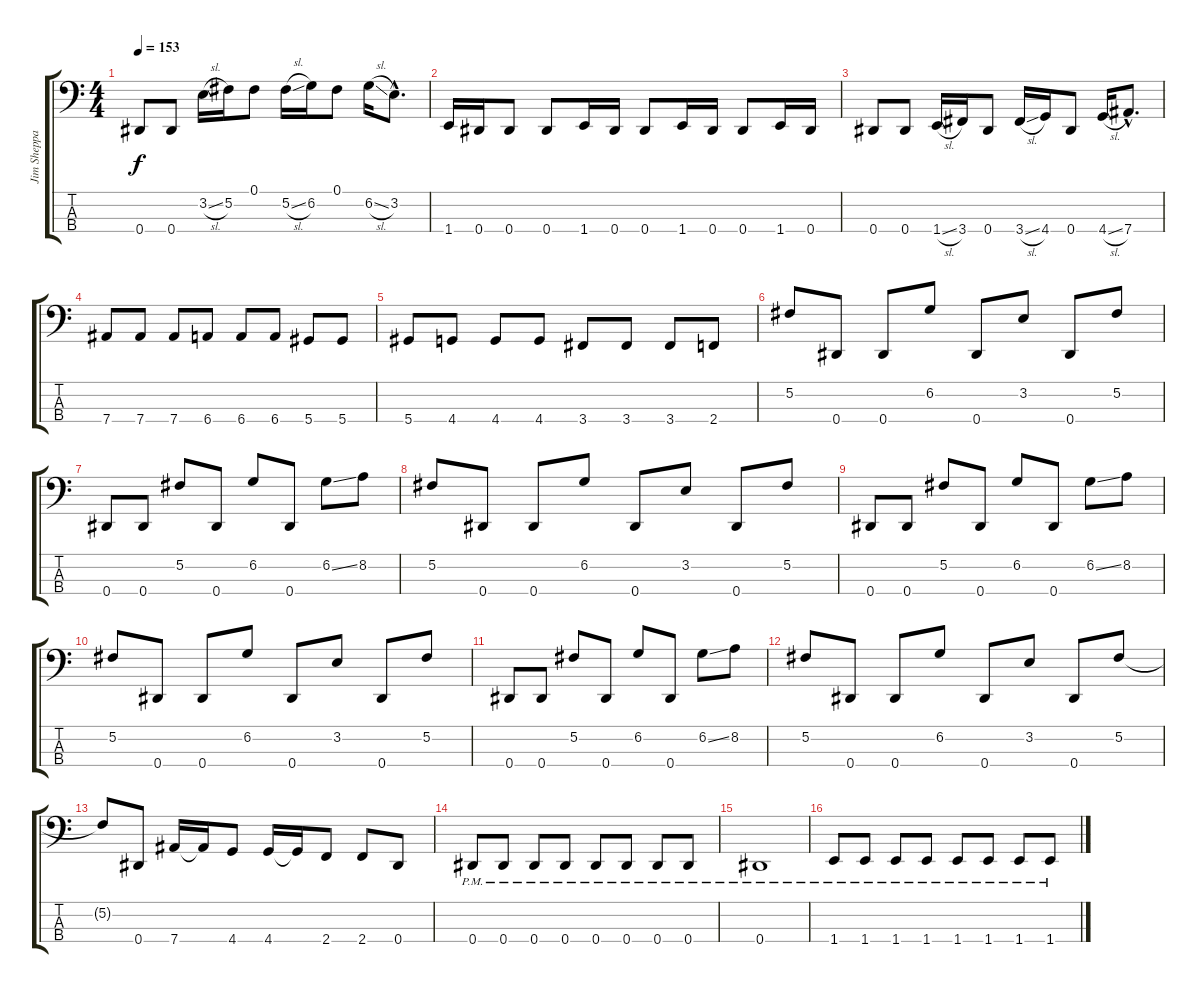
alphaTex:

\track ("Jim Sheppard" "Jim Sheppa") {instrument electricbassfinger}
\staff {score tabs}
\tuning (Gb2 Db2 Ab1 Eb1) {hide}
\ts (4 4)
\tempo 153
\clef f4
\ks c
0.4.8{dy f} 0.4.8 3.2{sl}.16 5.2.16 0.1.8 5.2{sl}.16 6.2.16 0.1.8 6.2{sl}.16 3.2{hac}.8{d} |
1.4.16 0.4.16 0.4.8 0.4.8 1.4.16 0.4.16 0.4.8 1.4.16 0.4.16 0.4.8 1.4.16 0.4.16 |
0.4.8 0.4.8 1.4{sl}.16 3.4.16 0.4.8 3.4{sl}.16 4.4.16 0.4.8 4.4{sl}.16 7.4{hac}.8{d} |
7.4.8 7.4.8 7.4.8 6.4.8 6.4.8 6.4.8 5.4.8 5.4.8 |
5.4.8 4.4.8 4.4.8 4.4.8 3.4.8 3.4.8 3.4.8 2.4.8 |
5.2.8 0.4.8 0.4.8 6.2.8 0.4.8 3.2.8 0.4.8 5.2.8 |
0.4.8 0.4.8 5.2.8 0.4.8 6.2.8 0.4.8 6.2{ss}.8 8.2.8 |
5.2.8 0.4.8 0.4.8 6.2.8 0.4.8 3.2.8 0.4.8 5.2.8 |
0.4.8 0.4.8 5.2.8 0.4.8 6.2.8 0.4.8 6.2{ss}.8 8.2.8 |
5.2.8 0.4.8 0.4.8 6.2.8 0.4.8 3.2.8 0.4.8 5.2.8 |
0.4.8 0.4.8 5.2.8 0.4.8 6.2.8 0.4.8 6.2{ss}.8 8.2.8 |
5.2.8 0.4.8 0.4.8 6.2.8 0.4.8 3.2.8 0.4.8 5.2.8 |
5.2{t}.8 0.4.8 7.4.16 7.4{t}.16 4.4.8 4.4.16 4.4{t}.16 2.4.8 2.4.8 0.4.8 |
0.4{pm}.8 0.4{pm}.8 0.4{pm}.8 0.4{pm}.8 0.4{pm}.8 0.4{pm}.8 0.4{pm}.8 0.4{pm}.8 |
0.4{pm}.1 |
1.4{pm}.8 1.4{pm}.8 1.4{pm}.8 1.4{pm}.8 1.4{pm}.8 1.4{pm}.8 1.4{pm}.8 1.4{pm}.8
